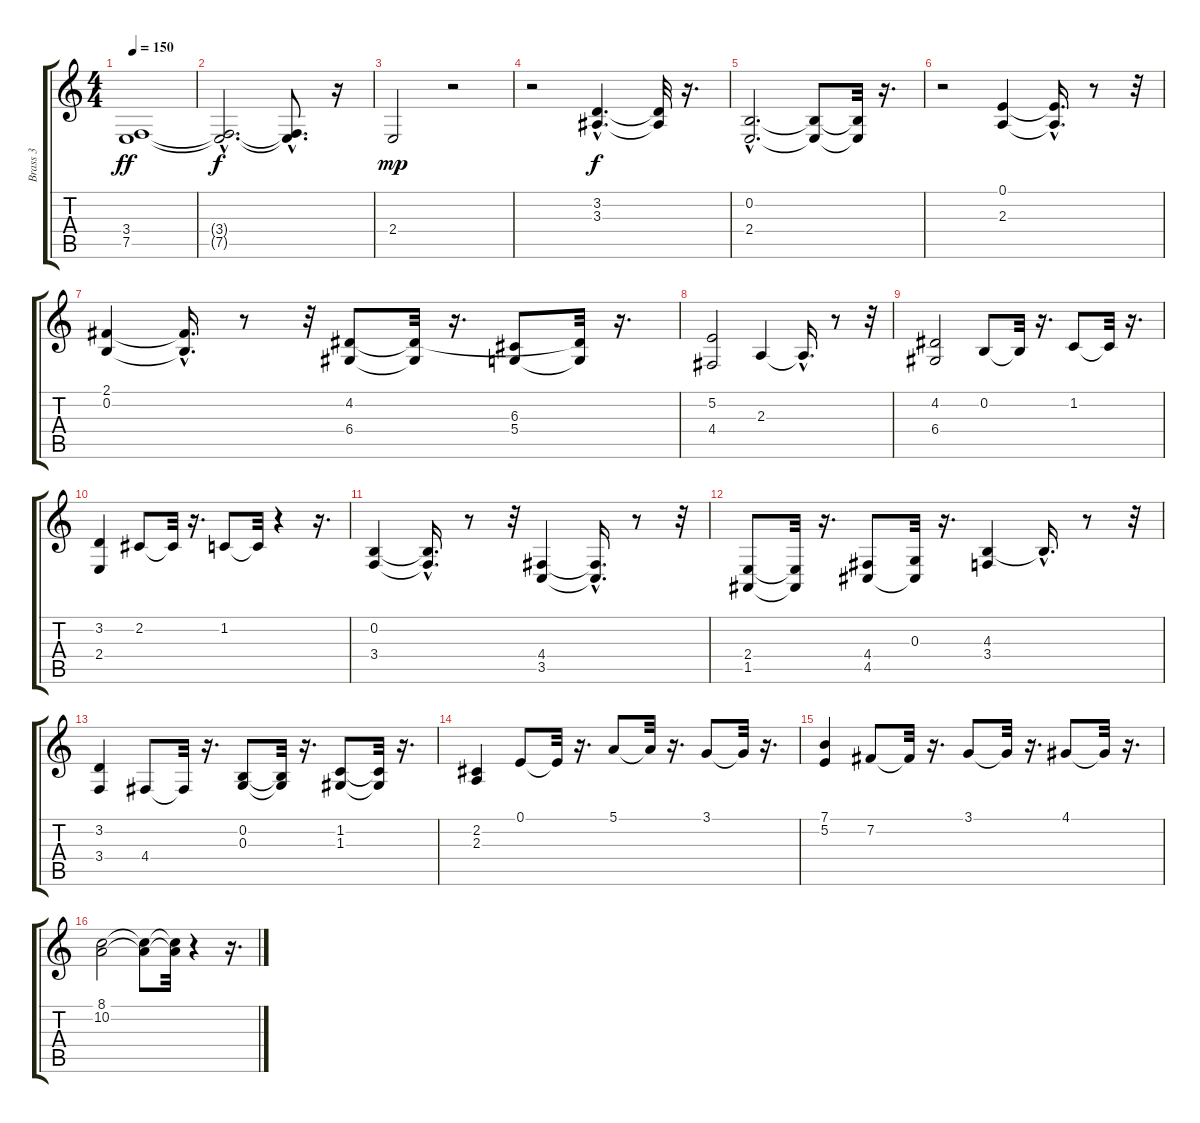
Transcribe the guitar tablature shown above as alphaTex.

\track ("Brass 3" "Brass 3") {instrument synthbrass1}
\staff {score tabs}
\tuning (E4 B3 G3 D3 A2 E2) {hide}
\ts (4 4)
\tempo 150
\clef g2
\ks c
(3.4 7.5).1{dy ff} |
(3.4{hac t} 7.5{hac t}).2{d dy f} (3.4{hac t} 7.5{hac t}).8{d} r.16 |
2.4.2{dy mp instrument trombone} r.2 |
r.2 (3.2{hac} 3.3{hac}).4{d dy f} (3.2{t} 3.3{t}).32 r.16{d} |
(0.2{hac} 2.4{hac}).2{d} (0.2{t} 2.4{t}).8 (0.2{t} 2.4{t}).32 r.16{d} |
r.2 (0.1 2.3).4 (0.1{hac t} 2.3{hac t}).16{d} r.8 r.32 |
(2.1 0.2).4 (2.1{hac t} 0.2{hac t}).16{d} r.8 r.32 (4.2 6.4).8 (4.2{t} 6.4{t}).32 r.16{d} (6.3 5.4).8 (4.2{t} 5.4{t}).32 r.16{d} |
(5.2 4.4).2 2.3.4 2.3{hac t}.16{d} r.8 r.32 |
(4.2 6.4).2 0.2.8 0.2{t}.32 r.16{d} 1.2.8 1.2{t}.32 r.16{d} |
(3.2 2.4).4 2.2.8 2.2{t}.32 r.16{d} 1.2.8 1.2{t}.32 r.4 r.16{d} |
(0.2 3.4).4 (0.2{hac t} 3.4{hac t}).16{d} r.8 r.32 (4.4 3.5).4 (4.4{hac t} 3.5{hac t}).16{d} r.8 r.32 |
(2.4 1.5).8 (2.4{t} 1.5{t}).32 r.16{d} (4.4 4.5).8 (0.3 4.5{t}).32 r.16{d} (4.3 3.4).4 4.3{hac t}.16{d} r.8 r.32 |
(3.2 3.4).4 4.4.8 4.4{t}.32 r.16{d} (0.2 0.3).8 (0.2{t} 0.3{t}).32 r.16{d} (1.2 1.3).8 (1.2{t} 1.3{t}).32 r.16{d} |
(2.2 2.3).4 0.1.8 0.1{t}.32 r.16{d} 5.1.8 5.1{t}.32 r.16{d} 3.1.8 3.1{t}.32 r.16{d} |
(7.1 5.2).4 7.2.8 7.2{t}.32 r.16{d} 3.1.8 3.1{t}.32 r.16{d} 4.1.8 4.1{t}.32 r.16{d} |
(8.1 10.2).2 (8.1{t} 10.2{t}).8 (8.1{t} 10.2{t}).32 r.4 r.16{d}
